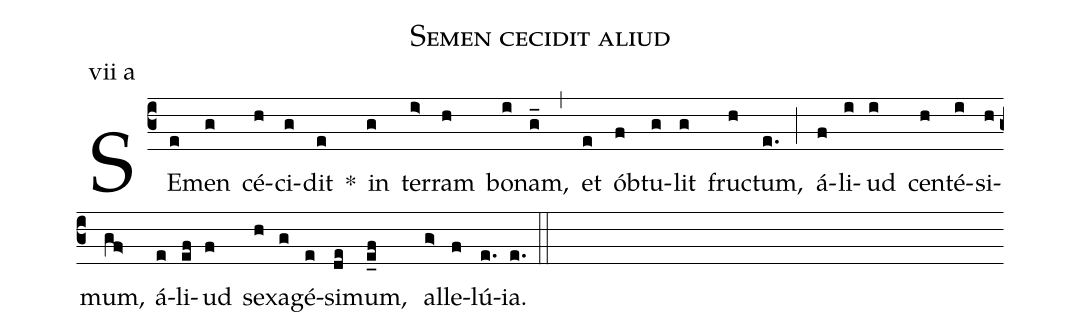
name: Semen cecidit aliud;
annotation: vii a;
mode: 7;
%%
(c3)
SE(e)men(g) cé(h)ci(g)dit(e) *()
in(g) ter(i>)ram(h) bo(i)nam,(g_) (,)
et(e) ób(f)tu(g)lit(g) fru(h)ctum,(e.) (;)
á(f)li(i)ud(i) cen(h)té(i)si(h)mum,(gf>) á(e)li(ef)ud(f) se(h)xa(g)gé(e)si(de)mum, (e_f)  al(g>)le(f)lú(e.)ia.(e.) (::)
